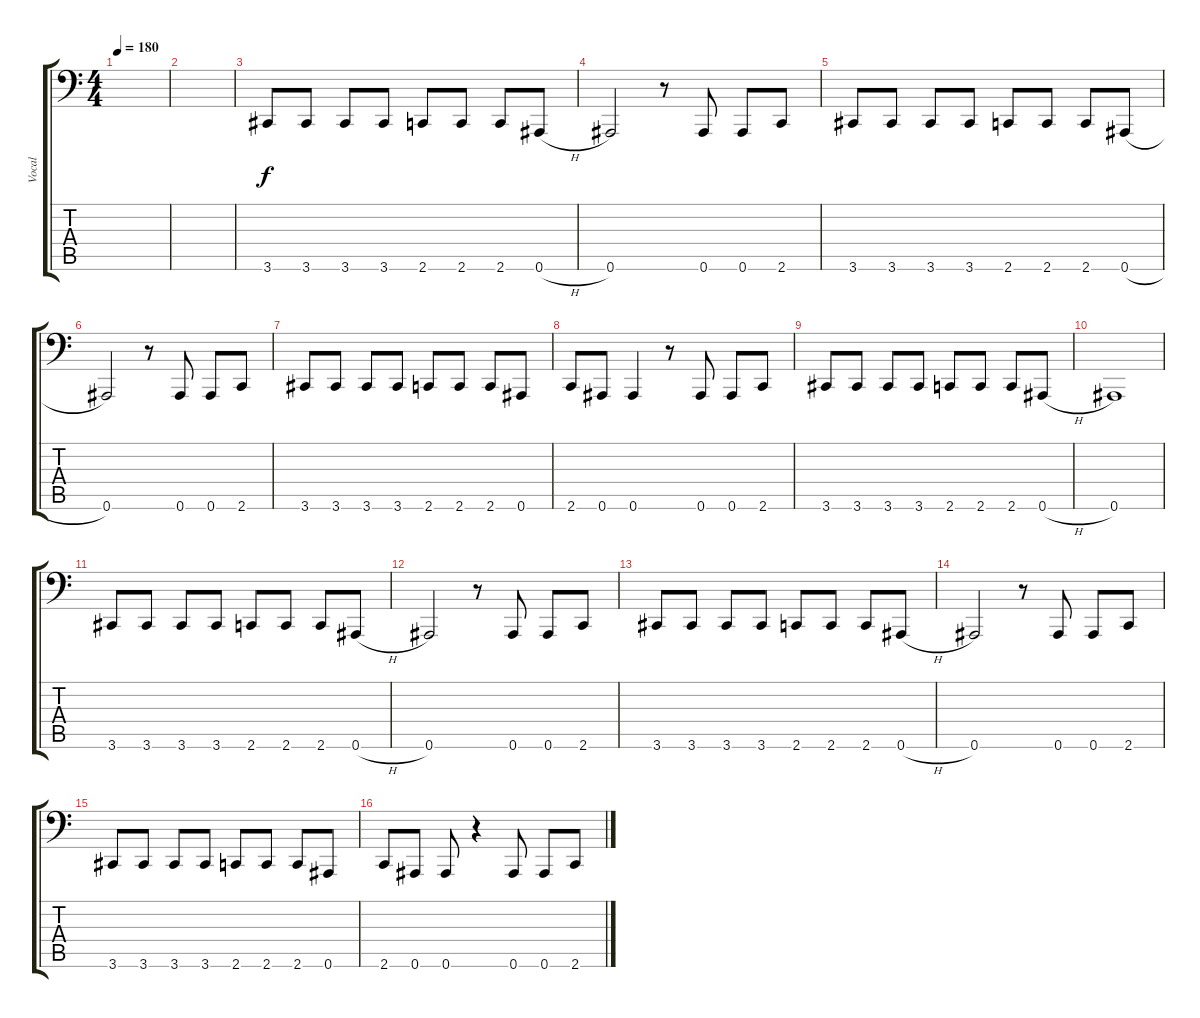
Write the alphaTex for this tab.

\track ("Vocal" "Vocal") {instrument churchorgan}
\staff {score tabs}
\tuning (C4 G3 Eb3 Bb2 F2 Bb1) {hide}
\ts (4 4)
\tempo 180
\clef f4
\ks c
|
|
3.6.8 3.6.8 3.6.8 3.6.8 2.6.8 2.6.8 2.6.8 0.6{h}.8 |
0.6.2 r.8 0.6.8 0.6.8 2.6.8 |
3.6.8 3.6.8 3.6.8 3.6.8 2.6.8 2.6.8 2.6.8 0.6{h}.8 |
0.6.2 r.8 0.6.8 0.6.8 2.6.8 |
3.6.8 3.6.8 3.6.8 3.6.8 2.6.8 2.6.8 2.6.8 0.6.8 |
2.6.8 0.6.8 0.6.4 r.8 0.6.8 0.6.8 2.6.8 |
3.6.8 3.6.8 3.6.8 3.6.8 2.6.8 2.6.8 2.6.8 0.6{h}.8 |
0.6.1 |
3.6.8 3.6.8 3.6.8 3.6.8 2.6.8 2.6.8 2.6.8 0.6{h}.8 |
0.6.2 r.8 0.6.8 0.6.8 2.6.8 |
3.6.8 3.6.8 3.6.8 3.6.8 2.6.8 2.6.8 2.6.8 0.6{h}.8 |
0.6.2 r.8 0.6.8 0.6.8 2.6.8 |
3.6.8 3.6.8 3.6.8 3.6.8 2.6.8 2.6.8 2.6.8 0.6.8 |
2.6.8 0.6.8 0.6.8 r.4 0.6.8 0.6.8 2.6.8
